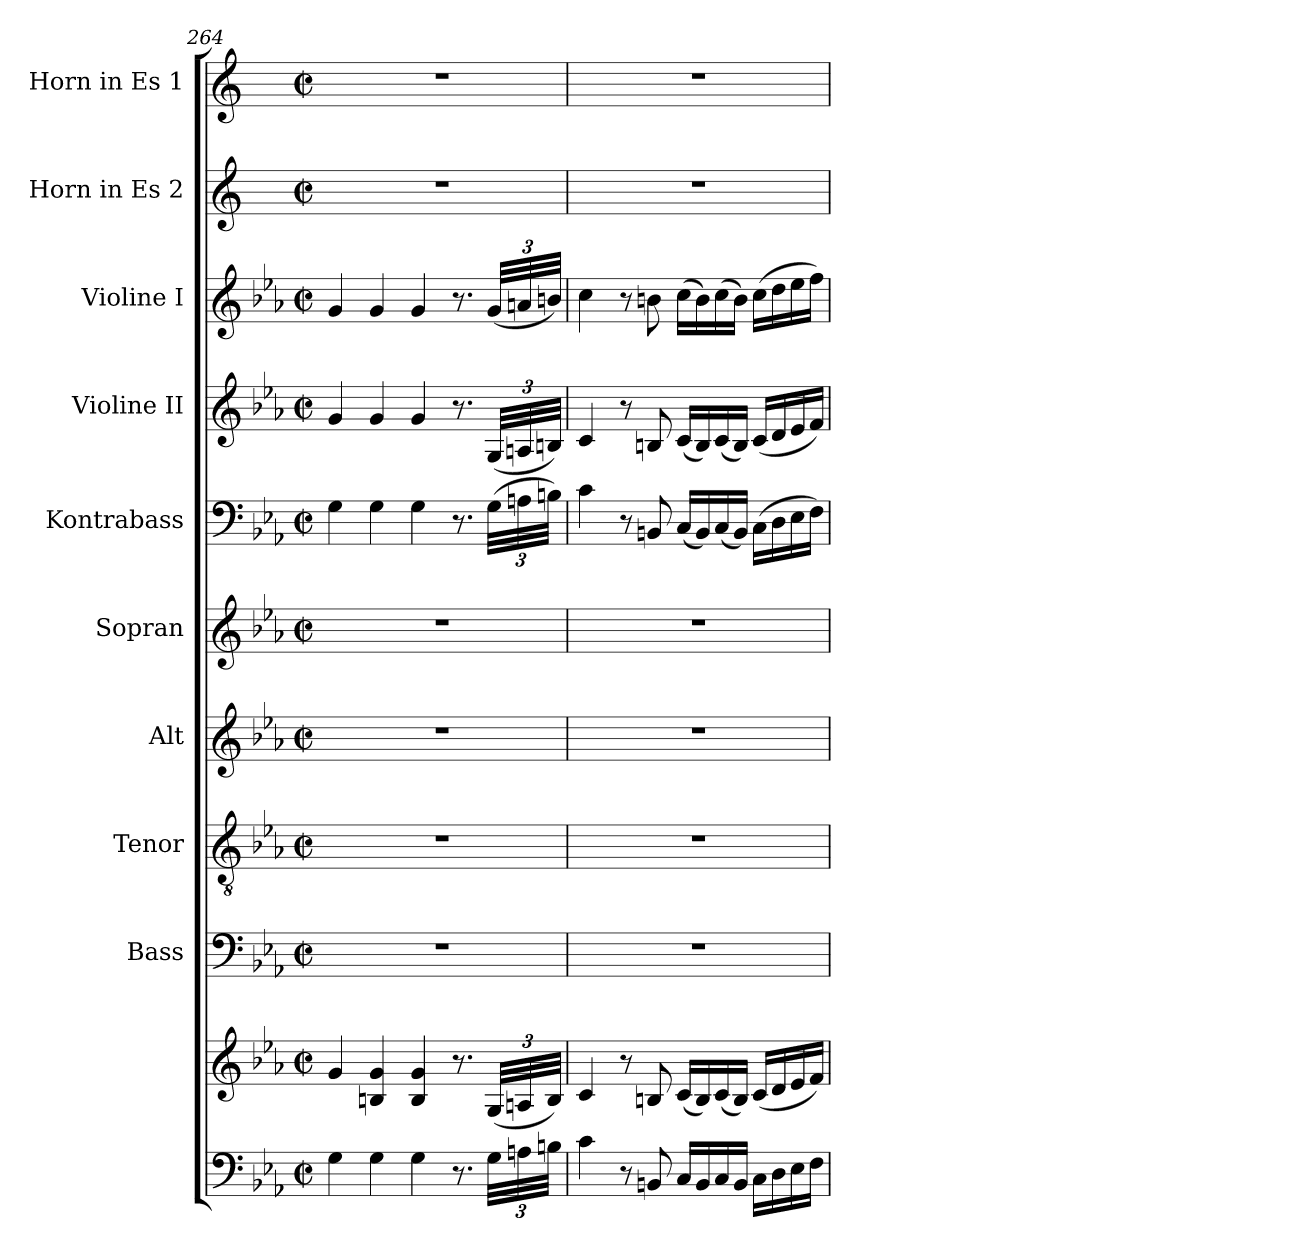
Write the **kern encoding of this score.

**kern	**kern	**kern	**kern	**kern	**kern	**kern	**kern	**kern	**kern	**kern
*part10	*part10	*part9	*part8	*part7	*part6	*part5	*part4	*part3	*part2	*part1
*staff11	*staff10	*staff9	*staff8	*staff7	*staff6	*staff5	*staff4	*staff3	*staff2	*staff1
*	*	*I"Bass	*I"Tenor	*I"Alt	*I"Sopran	*I"Kontrabass	*I"Violine II	*I"Violine I	*I"Horn in Es 2	*I"Horn in Es 1
*	*	*I'B.	*I'T.	*I'A.	*I'S.	*I'Kb.	*I'Vl. II	*I'Vl. I	*I'Hr. Es 2	*I'Hr. Es 1
*clefF4	*clefG2	*clefF4	*clefGv2	*clefG2	*clefG2	*clefF4	*clefG2	*clefG2	*clefG2	*clefG2
*	*	*	*	*	*	*ITrd7c12	*	*	*ITrd5c9	*ITrd5c9
*k[b-e-a-]	*k[b-e-a-]	*k[b-e-a-]	*k[b-e-a-]	*k[b-e-a-]	*k[b-e-a-]	*k[b-e-a-]	*k[b-e-a-]	*k[b-e-a-]	*k[b-e-a-]	*k[b-e-a-]
*E-:	*E-:	*E-:	*E-:	*E-:	*E-:	*E-:	*E-:	*E-:	*E-:	*E-:
*M2/2	*M2/2	*M2/2	*M2/2	*M2/2	*M2/2	*M2/2	*M2/2	*M2/2	*M2/2	*M2/2
*met(c|)	*met(c|)	*met(c|)	*met(c|)	*met(c|)	*met(c|)	*met(c|)	*met(c|)	*met(c|)	*met(c|)	*met(c|)
=264	=264	=264	=264	=264	=264	=264	=264	=264	=264	=264
4G\	4g/	1r	1r	1r	1r	4GG\	4g/	4g/	1r	1r
4G\	4Bn/ 4g/	.	.	.	.	4GG\	4g/	4g/	.	.
4G\	4B/ 4g/	.	.	.	.	4GG\	4g/	4g/	.	.
8.r	8.r	.	.	.	.	8.r	8.r	8.r	.	.
48G\LLL	(<48G/LLL	.	.	.	.	(>48GG\LLL	(<48G/LLL	(<48g/LLL	.	.
48An\	48An/	.	.	.	.	48AAn\	48An/	48an/	.	.
48Bn\JJJ	48B/JJJ)	.	.	.	.	48BBn\JJJ)	48Bn/JJJ)	48bn/JJJ)	.	.
=265	=265	=265	=265	=265	=265	=265	=265	=265	=265	=265
4c\	4c/	1r	1r	1r	1r	4C\	4c/	4cc\	1r	1r
8r	8r	.	.	.	.	8r	8r	8r	.	.
8BBn/	8Bn/	.	.	.	.	8BBBn/	8Bn/	8bn\	.	.
16C/LL	(<16c/LL	.	.	.	.	(<16CC/LL	(<16c/LL	(>16cc\LL	.	.
16BB/	16B/)	.	.	.	.	16BBB/)	16B/)	16b\)	.	.
16C/	(<16c/	.	.	.	.	(<16CC/	(<16c/	(>16cc\	.	.
16BB/JJ	16B/JJ)	.	.	.	.	16BBB/JJ)	16B/JJ)	16b\JJ)	.	.
16C\LL	(<16c/LL	.	.	.	.	(>16CC\LL	(<16c/LL	(>16cc\LL	.	.
16D\	16d/	.	.	.	.	16DD\	16d/	16dd\	.	.
16E-\	16e-/	.	.	.	.	16EE-\	16e-/	16ee-\	.	.
16F\JJ	16f/JJ)	.	.	.	.	16FF\JJ)	16f/JJ)	16ff\JJ)	.	.
=	=	=	=	=	=	=	=	=	=	=
*-	*-	*-	*-	*-	*-	*-	*-	*-	*-	*-
